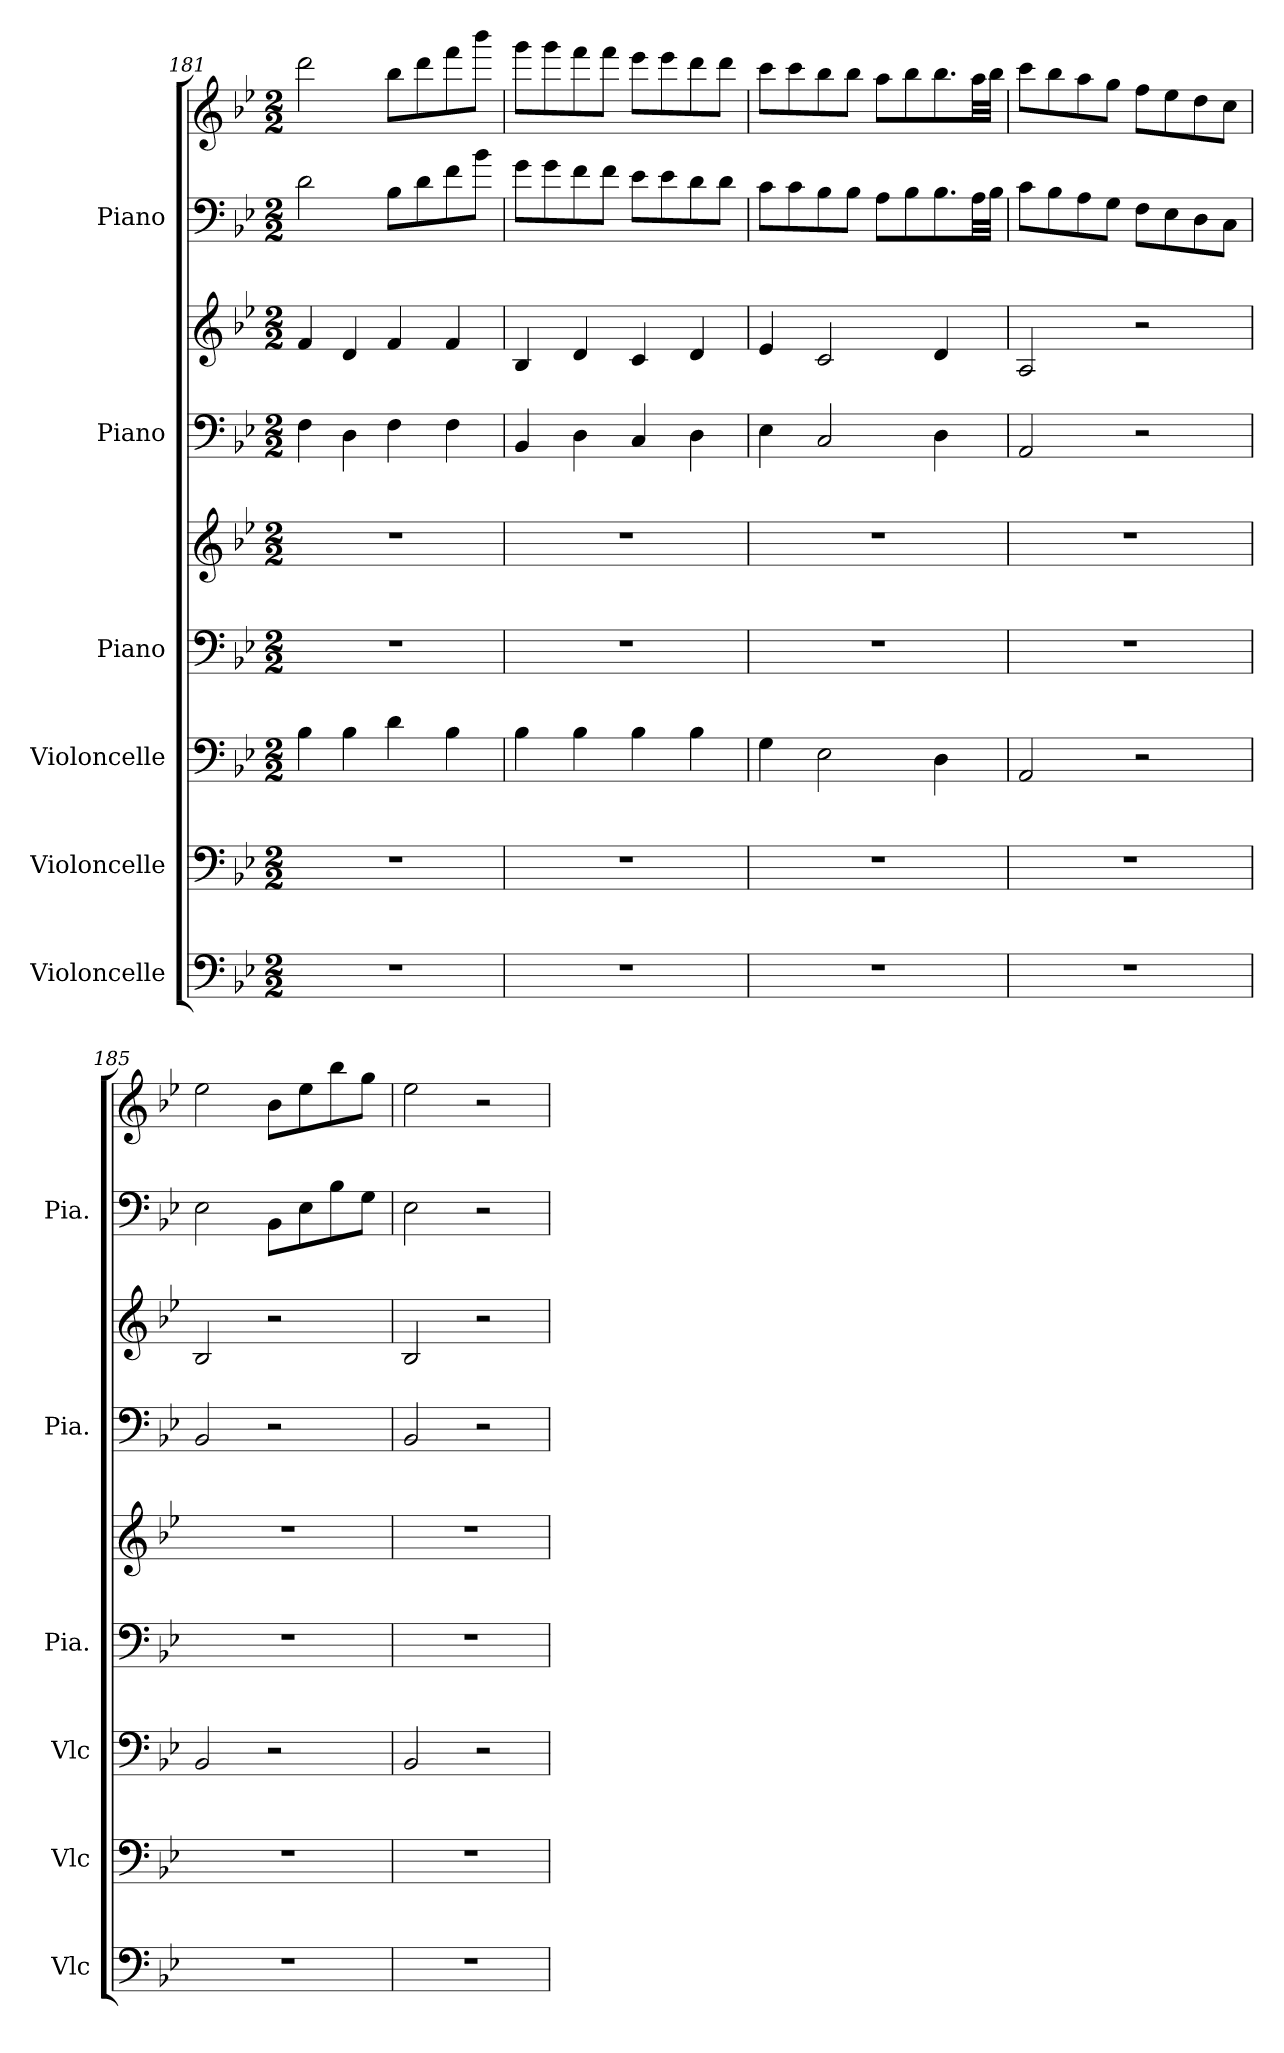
**kern	**kern	**kern	**kern	**kern	**kern	**kern	**kern	**kern
*part6	*part5	*part4	*part3	*part3	*part2	*part2	*part1	*part1
*staff9	*staff8	*staff7	*staff6	*staff5	*staff4	*staff3	*staff2	*staff1
*I"Violoncelle	*I"Violoncelle	*I"Violoncelle	*I"Piano	*	*I"Piano	*	*I"Piano	*
*I'Vlc	*I'Vlc	*I'Vlc	*I'Pia.	*	*I'Pia.	*	*I'Pia.	*
!!LO:PB:g=z
*clefF4	*clefF4	*clefF4	*clefF4	*clefG2	*clefF4	*clefG2	*clefF4	*clefG2
*k[b-e-]	*k[b-e-]	*k[b-e-]	*k[b-e-]	*k[b-e-]	*k[b-e-]	*k[b-e-]	*k[b-e-]	*k[b-e-]
*M2/2	*M2/2	*M2/2	*M2/2	*M2/2	*M2/2	*M2/2	*M2/2	*M2/2
=181	=181	=181	=181	=181	=181	=181	=181	=181
1r	1r	4B-\	1r	1r	4F\	4f/	2d\	2ddd\
.	.	4B-\	.	.	4D\	4d/	.	.
.	.	4d\	.	.	4F\	4f/	8B-\L	8bb-\L
.	.	.	.	.	.	.	8d\	8ddd\
.	.	4B-\	.	.	4F\	4f/	8f\	8fff\
.	.	.	.	.	.	.	8b-\J	8bbb-\J
=182	=182	=182	=182	=182	=182	=182	=182	=182
1r	1r	4B-\	1r	1r	4BB-/	4B-/	8g\L	8ggg\L
.	.	.	.	.	.	.	8g\	8ggg\
.	.	4B-\	.	.	4D\	4d/	8f\	8fff\
.	.	.	.	.	.	.	8f\J	8fff\J
.	.	4B-\	.	.	4C/	4c/	8e-\L	8eee-\L
.	.	.	.	.	.	.	8e-\	8eee-\
.	.	4B-\	.	.	4D\	4d/	8d\	8ddd\
.	.	.	.	.	.	.	8d\J	8ddd\J
=183	=183	=183	=183	=183	=183	=183	=183	=183
1r	1r	4G\	1r	1r	4E-\	4e-/	8c\L	8ccc\L
.	.	.	.	.	.	.	8c\	8ccc\
.	.	2E-\	.	.	2C/	2c/	8B-\	8bb-\
.	.	.	.	.	.	.	8B-\J	8bb-\J
.	.	.	.	.	.	.	8A\L	8aa\L
.	.	.	.	.	.	.	8B-\	8bb-\
.	.	4D\	.	.	4D\	4d/	8.B-\	8.bb-\
.	.	.	.	.	.	.	32A\LL	32aa\LL
.	.	.	.	.	.	.	32B-\JJJ	32bb-\JJJ
=184	=184	=184	=184	=184	=184	=184	=184	=184
1r	1r	2AA/	1r	1r	2AA/	2A/	8c\L	8ccc\L
.	.	.	.	.	.	.	8B-\	8bb-\
.	.	.	.	.	.	.	8A\	8aa\
.	.	.	.	.	.	.	8G\J	8gg\J
.	.	2r	.	.	2r	2r	8F\L	8ff\L
.	.	.	.	.	.	.	8E-\	8ee-\
.	.	.	.	.	.	.	8D\	8dd\
.	.	.	.	.	.	.	8C\J	8cc\J
!!LO:PB:g=z
=185	=185	=185	=185	=185	=185	=185	=185	=185
1r	1r	2BB-/	1r	1r	2BB-/	2B-/	2E-\	2ee-\
.	.	2r	.	.	2r	2r	8BB-\L	8b-\L
.	.	.	.	.	.	.	8E-\	8ee-\
.	.	.	.	.	.	.	8B-\	8bb-\
.	.	.	.	.	.	.	8G\J	8gg\J
=186	=186	=186	=186	=186	=186	=186	=186	=186
1r	1r	2BB-/	1r	1r	2BB-/	2B-/	2E-\	2ee-\
.	.	2r	.	.	2r	2r	2r	2r
=	=	=	=	=	=	=	=	=
*-	*-	*-	*-	*-	*-	*-	*-	*-
